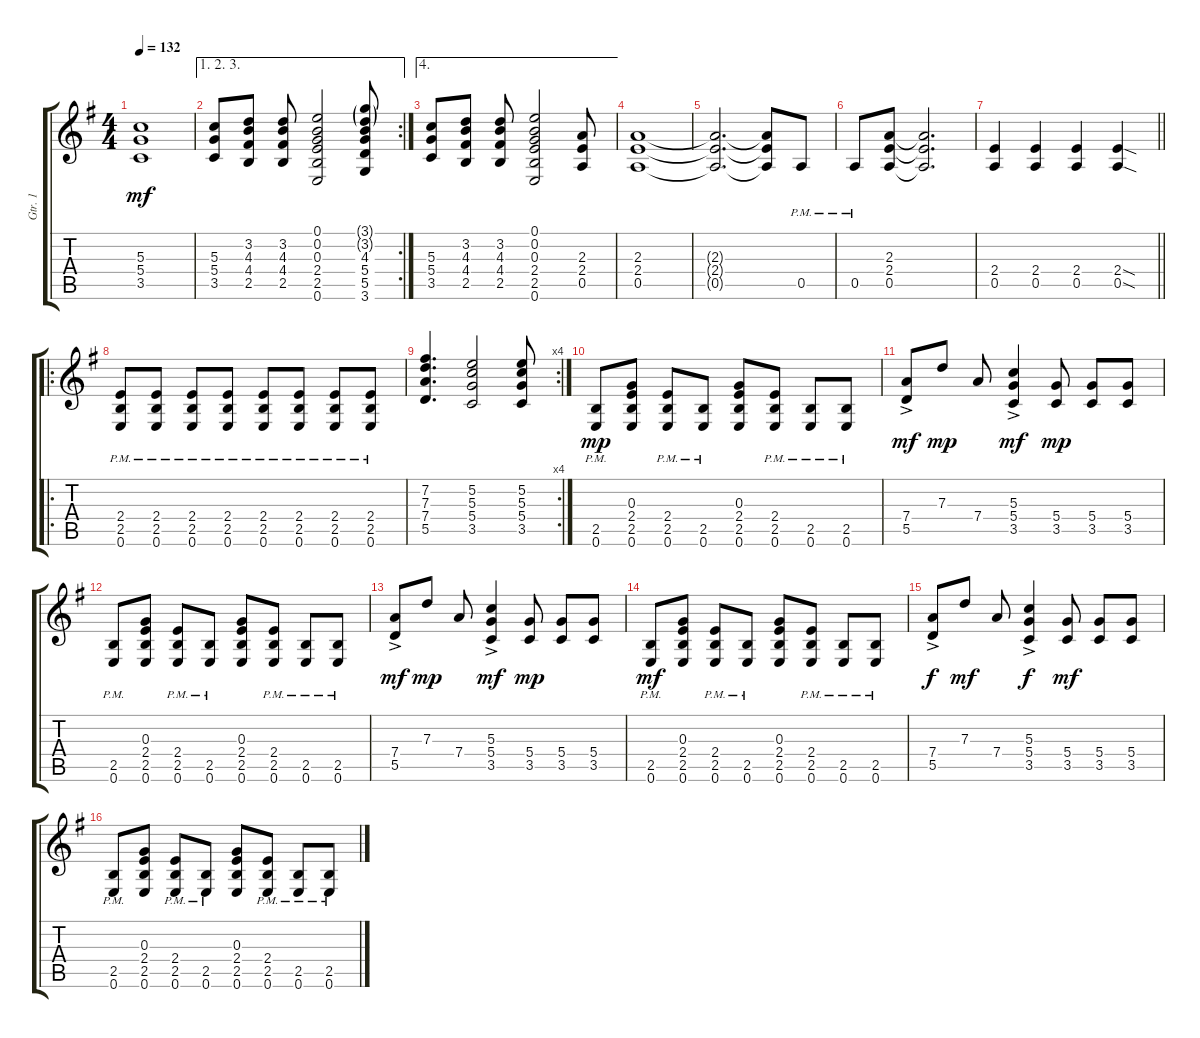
\track ("Gtr. 1" "Gtr. 1") {instrument distortionguitar}
\staff {score tabs}
\tuning (E4 B3 G3 D3 A2 E2) {hide}
\ts (4 4)
\tempo 132
\clef g2
\ks g
(5.3 5.4 3.5).1{dy mf} |
\ae (1 2 3)
\rc 2
(5.3 5.4 3.5).8 (3.2 4.3 4.4 2.5).8 (3.2 4.3 4.4 2.5).8 (0.1 0.2 0.3 2.4 2.5 0.6).2 (3.1{g} 3.2{g} 4.3 5.4 5.5 3.6).8 |
\ae 4
(5.3 5.4 3.5).8 (3.2 4.3 4.4 2.5).8 (3.2 4.3 4.4 2.5).8 (0.1 0.2 0.3 2.4 2.5 0.6).2 (2.3 2.4 0.5).8 |
(2.3 2.4 0.5).1 |
(2.3{t} 2.4{t} 0.5{t}).2{d} (2.3{t} 2.4{t} 0.5{t}).8 0.5{pm}.8 |
0.5{pm}.8 (2.3 2.4 0.5).8 (2.3{t} 2.4{t} 0.5{t}).2{d} |
\barLineRight lightlight
(2.4 0.5).4 (2.4 0.5).4 (2.4 0.5).4 (2.4{sod} 0.5{sod}).4 |
\ro
(2.4{pm} 2.5{pm} 0.6{pm}).8 (2.4{pm} 2.5{pm} 0.6{pm}).8 (2.4{pm} 2.5{pm} 0.6{pm}).8 (2.4{pm} 2.5{pm} 0.6{pm}).8 (2.4{pm} 2.5{pm} 0.6{pm}).8 (2.4{pm} 2.5{pm} 0.6{pm}).8 (2.4{pm} 2.5{pm} 0.6{pm}).8 (2.4{pm} 2.5{pm} 0.6{pm}).8 |
\rc 4
(7.2 7.3 7.4 5.5).4{d} (5.2 5.3 5.4 3.5).2 (5.2 5.3 5.4 3.5).8 |
(2.5{pm} 0.6{pm}).8{dy mp} (0.3 2.4 2.5 0.6).8 (2.4{pm} 2.5{pm} 0.6{pm}).8 (2.5{pm} 0.6{pm}).8 (0.3 2.4 2.5 0.6).8 (2.4{pm} 2.5{pm} 0.6{pm}).8 (2.5{pm} 0.6{pm}).8 (2.5{pm} 0.6{pm}).8 |
(7.4{ac} 5.5{ac}).8{dy mf} 7.3.8{dy mp} 7.4.8 (5.3{ac} 5.4{ac} 3.5{ac}).4{dy mf} (5.4 3.5).8{dy mp} (5.4 3.5).8 (5.4 3.5).8 |
(2.5{pm} 0.6{pm}).8 (0.3 2.4 2.5 0.6).8 (2.4{pm} 2.5{pm} 0.6{pm}).8 (2.5{pm} 0.6{pm}).8 (0.3 2.4 2.5 0.6).8 (2.4{pm} 2.5{pm} 0.6{pm}).8 (2.5{pm} 0.6{pm}).8 (2.5{pm} 0.6{pm}).8 |
(7.4{ac} 5.5{ac}).8{dy mf} 7.3.8{dy mp} 7.4.8 (5.3{ac} 5.4{ac} 3.5{ac}).4{dy mf} (5.4 3.5).8{dy mp} (5.4 3.5).8 (5.4 3.5).8 |
(2.5{pm} 0.6{pm}).8{dy mf} (0.3 2.4 2.5 0.6).8 (2.4{pm} 2.5{pm} 0.6{pm}).8 (2.5{pm} 0.6{pm}).8 (0.3 2.4 2.5 0.6).8 (2.4{pm} 2.5{pm} 0.6{pm}).8 (2.5{pm} 0.6{pm}).8 (2.5{pm} 0.6{pm}).8 |
(7.4{ac} 5.5{ac}).8{dy f} 7.3.8{dy mf} 7.4.8 (5.3{ac} 5.4{ac} 3.5{ac}).4{dy f} (5.4 3.5).8{dy mf} (5.4 3.5).8 (5.4 3.5).8 |
(2.5{pm} 0.6{pm}).8 (0.3 2.4 2.5 0.6).8 (2.4{pm} 2.5{pm} 0.6{pm}).8 (2.5{pm} 0.6{pm}).8 (0.3 2.4 2.5 0.6).8 (2.4{pm} 2.5{pm} 0.6{pm}).8 (2.5{pm} 0.6{pm}).8 (2.5{pm} 0.6{pm}).8
